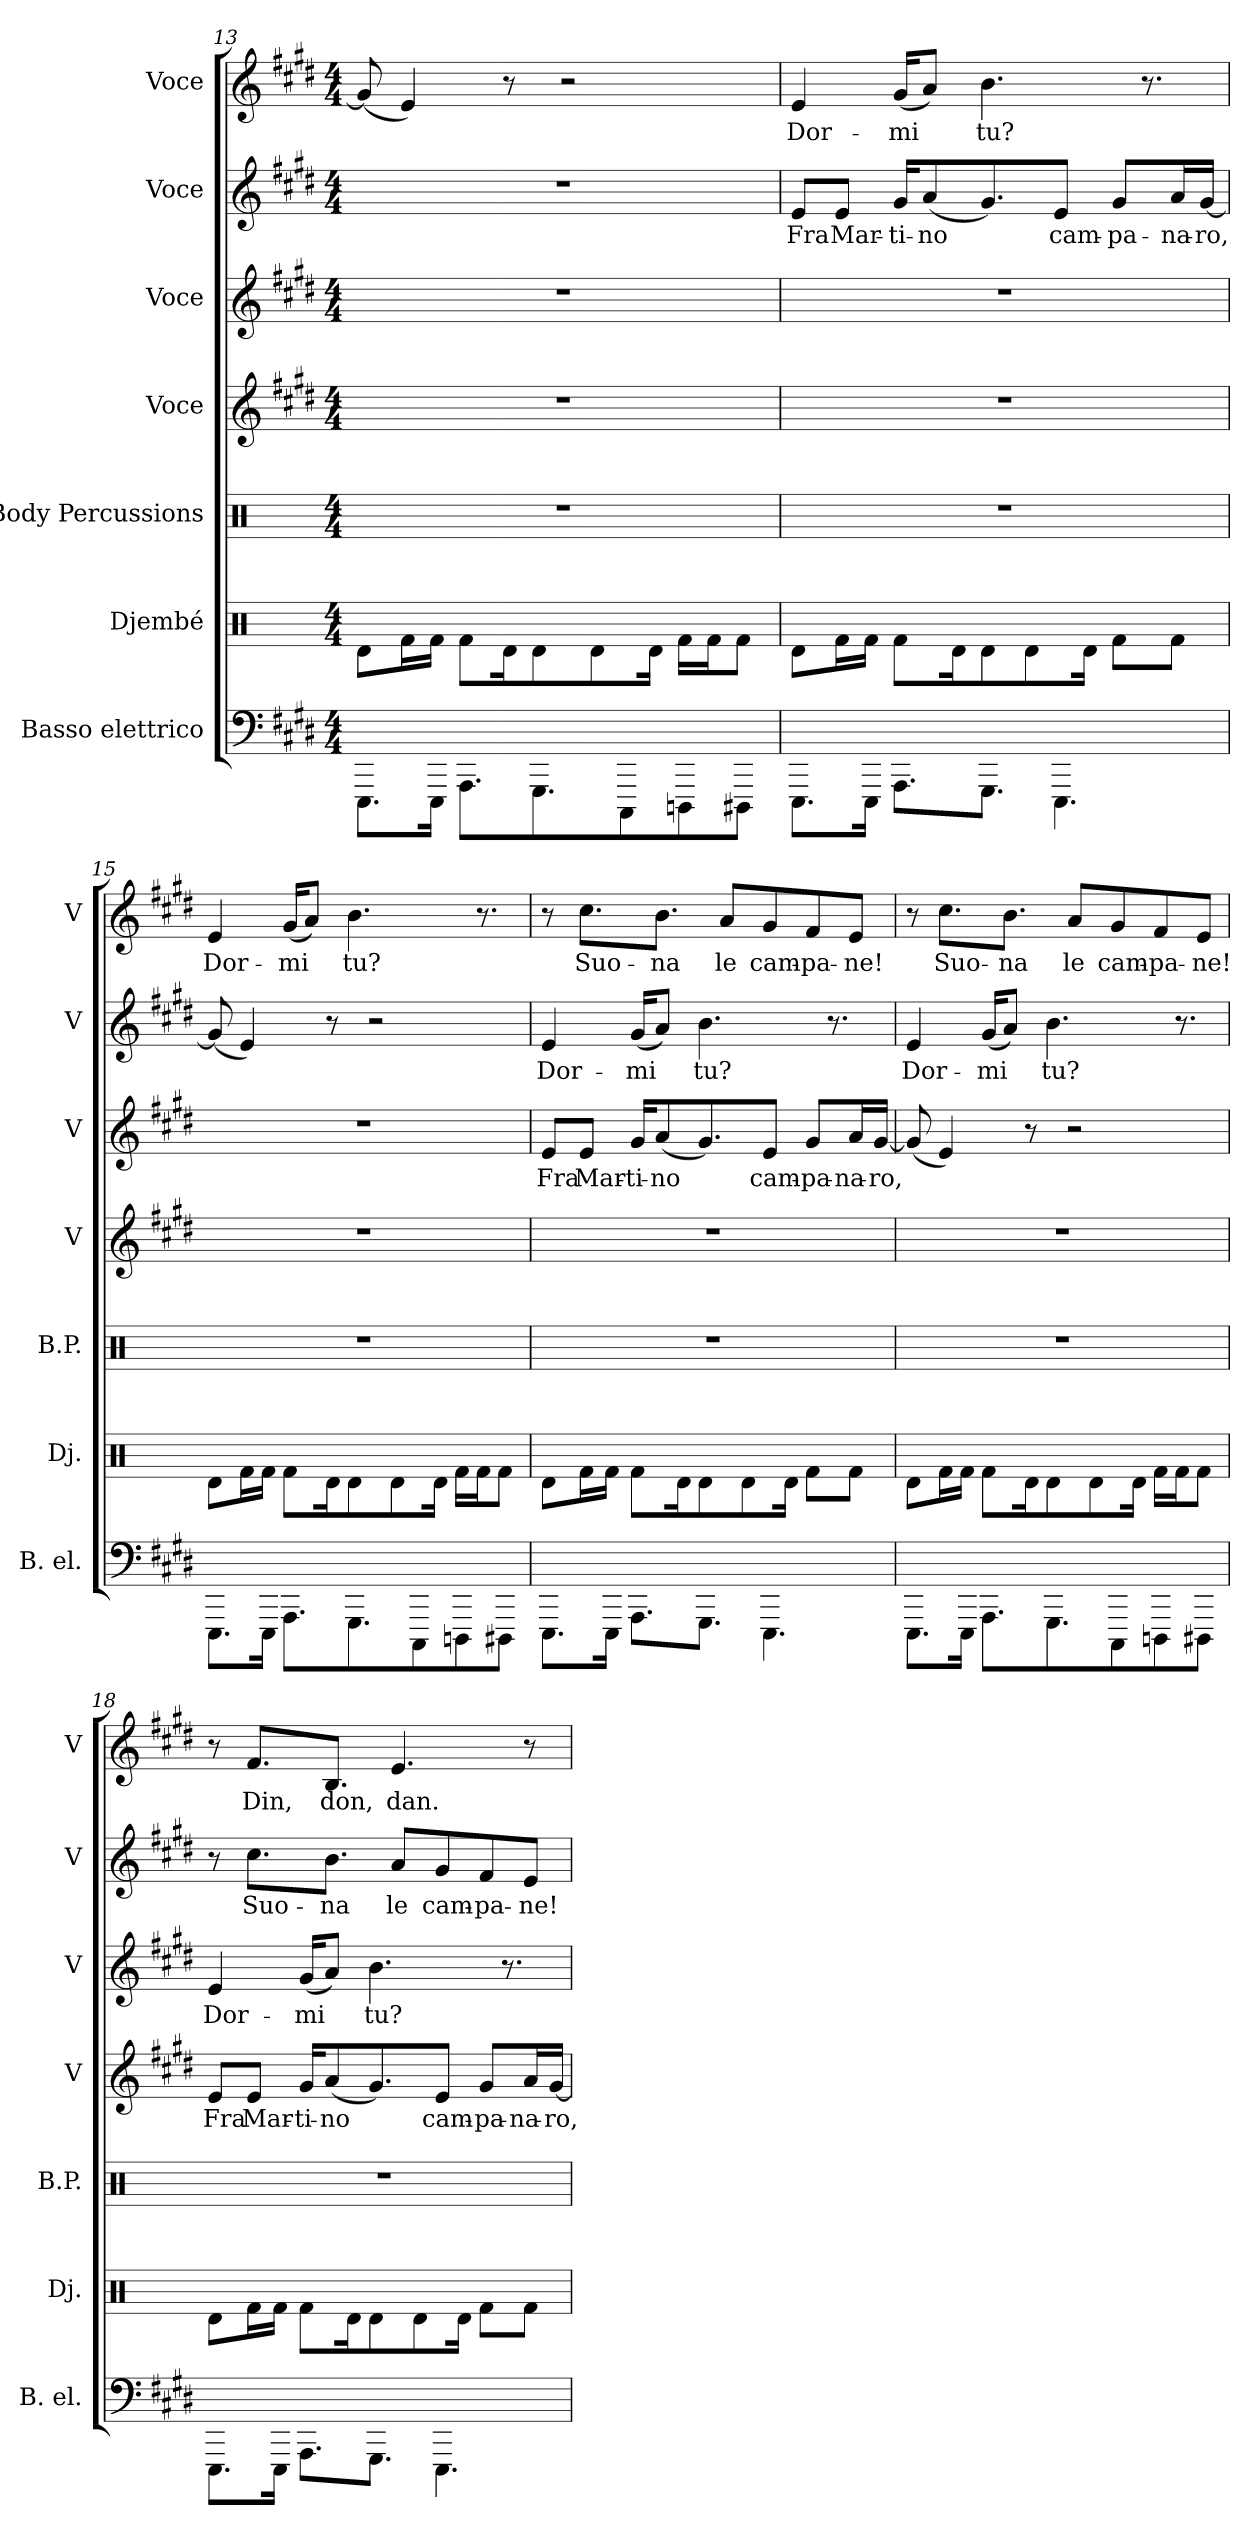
**kern	**kern	**kern	**kern	**text	**kern	**text	**kern	**text	**kern	**text
*part7	*part6	*part5	*part4	*part4	*part3	*part3	*part2	*part2	*part1	*part1
*staff7	*staff6	*staff5	*staff4	*staff4	*staff3	*staff3	*staff2	*staff2	*staff1	*staff1
*I"Basso elettrico	*I"Djembé	*I"Body Percussions	*I"Voce	*	*I"Voce	*	*I"Voce	*	*I"Voce	*
*I'B. el.	*I'Dj.	*I'B.P.	*I'V	*	*I'V	*	*I'V	*	*I'V	*
!!LO:PB:g=z
*	*clefX	*clefX	*clefG2	*	*clefG2	*	*clefG2	*	*clefG2	*
*ITrd7c12	*	*	*	*	*	*	*	*	*	*
*k[f#c#g#d#]	*k[]	*k[]	*k[f#c#g#d#]	*	*k[f#c#g#d#]	*	*k[f#c#g#d#]	*	*k[f#c#g#d#]	*
*M4/4	*M4/4	*M4/4	*M4/4	*	*M4/4	*	*M4/4	*	*M4/4	*
=13	=13	=13	=13	=13	=13	=13	=13	=13	=13	=13
8.EEEE\L	8Rd\L	1r	1r	.	1r	.	1r	.	(>8g#/]	.
.	16Rf\L	.	.	.	.	.	.	.	4e/)	.
16EEEE\Jk	16Rf\JJ	.	.	.	.	.	.	.	.	.
8.AAAA\L	8Rf\L	.	.	.	.	.	.	.	.	.
.	16Rd\K	.	.	.	.	.	.	.	8r	.
8.GGGG#\	8Rd\	.	.	.	.	.	.	.	.	.
.	.	.	.	.	.	.	.	.	2r	.
.	8Rd\	.	.	.	.	.	.	.	.	.
8CCCC#\	.	.	.	.	.	.	.	.	.	.
.	16Rd\Jk	.	.	.	.	.	.	.	.	.
8DDDD\	16Rf\LL	.	.	.	.	.	.	.	.	.
.	16Rf\J	.	.	.	.	.	.	.	.	.
8DDDD#\J	8Rf\J	.	.	.	.	.	.	.	.	.
=14	=14	=14	=14	=14	=14	=14	=14	=14	=14	=14
!	!	!	!	!	!	!	!	!LO:LY:b	!	!LO:LY:b
8.EEEE\L	8Rd\L	1r	1r	.	1r	.	8e/L	Fra	4e/	Dor-
!	!	!	!	!	!	!	!	!LO:LY:b	!	!
.	16Rf\L	.	.	.	.	.	8e/J	Mar-	.	.
16EEEE\Jk	16Rf\JJ	.	.	.	.	.	.	.	.	.
!	!	!	!	!	!	!	!	!LO:LY:b	!	!LO:LY:b
8.AAAA\L	8Rf\L	.	.	.	.	.	16g#/KL	-ti-	(<16g#/KL	-mi
!	!	!	!	!	!	!	!	!LO:LY:b	!	!
.	.	.	.	.	.	.	(<8a/	-no	8a/J)	.
.	16Rd\K	.	.	.	.	.	.	.	.	.
!	!	!	!	!	!	!	!	!	!	!LO:LY:b
8.GGGG#\J	8Rd\	.	.	.	.	.	8.g#/)	.	4.b\	tu?
.	8Rd\	.	.	.	.	.	.	.	.	.
!	!	!	!	!	!	!	!	!LO:LY:b	!	!
4.EEEE\	.	.	.	.	.	.	8e/J	cam-	.	.
.	16Rd\Jk	.	.	.	.	.	.	.	.	.
!	!	!	!	!	!	!	!	!LO:LY:b	!	!
.	8Rf\L	.	.	.	.	.	8g#/L	-pa-	.	.
.	.	.	.	.	.	.	.	.	8.r	.
!	!	!	!	!	!	!	!	!LO:LY:b	!	!
.	8Rf\J	.	.	.	.	.	16a/L	-na-	.	.
!	!	!	!	!	!	!	!	!LO:LY:b	!	!
.	.	.	.	.	.	.	[16g#/JJ	-ro,	.	.
!!LO:LB:g=z
=15	=15	=15	=15	=15	=15	=15	=15	=15	=15	=15
!	!	!	!	!	!	!	!	!	!	!LO:LY:b
8.EEEE\L	8Rd\L	1r	1r	.	1r	.	(>8g#/]	.	4e/	Dor-
.	16Rf\L	.	.	.	.	.	4e/)	.	.	.
16EEEE\Jk	16Rf\JJ	.	.	.	.	.	.	.	.	.
!	!	!	!	!	!	!	!	!	!	!LO:LY:b
8.AAAA\L	8Rf\L	.	.	.	.	.	.	.	(<16g#/KL	-mi
.	.	.	.	.	.	.	.	.	8a/J)	.
.	16Rd\K	.	.	.	.	.	8r	.	.	.
!	!	!	!	!	!	!	!	!	!	!LO:LY:b
8.GGGG#\	8Rd\	.	.	.	.	.	.	.	4.b\	tu?
.	.	.	.	.	.	.	2r	.	.	.
.	8Rd\	.	.	.	.	.	.	.	.	.
8CCCC#\	.	.	.	.	.	.	.	.	.	.
.	16Rd\Jk	.	.	.	.	.	.	.	.	.
8DDDD\	16Rf\LL	.	.	.	.	.	.	.	.	.
.	16Rf\J	.	.	.	.	.	.	.	8.r	.
8DDDD#\J	8Rf\J	.	.	.	.	.	.	.	.	.
=16	=16	=16	=16	=16	=16	=16	=16	=16	=16	=16
!	!	!	!	!	!	!LO:LY:b	!	!LO:LY:b	!	!
8.EEEE\L	8Rd\L	1r	1r	.	8e/L	Fra	4e/	Dor-	8r	.
!	!	!	!	!	!	!LO:LY:b	!	!	!	!LO:LY:b
.	16Rf\L	.	.	.	8e/J	Mar-	.	.	8.cc#\L	Suo-
16EEEE\Jk	16Rf\JJ	.	.	.	.	.	.	.	.	.
!	!	!	!	!	!	!LO:LY:b	!	!LO:LY:b	!	!
8.AAAA\L	8Rf\L	.	.	.	16g#/KL	-ti-	(<16g#/KL	-mi	.	.
!	!	!	!	!	!	!LO:LY:b	!	!	!	!LO:LY:b
.	.	.	.	.	(<8a/	-no	8a/J)	.	8.b\J	-na
.	16Rd\K	.	.	.	.	.	.	.	.	.
!	!	!	!	!	!	!	!	!LO:LY:b	!	!
8.GGGG#\J	8Rd\	.	.	.	8.g#/)	.	4.b\	tu?	.	.
!	!	!	!	!	!	!	!	!	!	!LO:LY:b
.	.	.	.	.	.	.	.	.	8a/L	le
.	8Rd\	.	.	.	.	.	.	.	.	.
!	!	!	!	!	!	!LO:LY:b	!	!	!	!LO:LY:b
4.EEEE\	.	.	.	.	8e/J	cam-	.	.	8g#/	cam-
.	16Rd\Jk	.	.	.	.	.	.	.	.	.
!	!	!	!	!	!	!LO:LY:b	!	!	!	!LO:LY:b
.	8Rf\L	.	.	.	8g#/L	-pa-	.	.	8f#/	-pa-
.	.	.	.	.	.	.	8.r	.	.	.
!	!	!	!	!	!	!LO:LY:b	!	!	!	!LO:LY:b
.	8Rf\J	.	.	.	16a/L	-na-	.	.	8e/J	-ne!
!	!	!	!	!	!	!LO:LY:b	!	!	!	!
.	.	.	.	.	[16g#/JJ	-ro,	.	.	.	.
!!LO:PB:g=z
=17	=17	=17	=17	=17	=17	=17	=17	=17	=17	=17
!	!	!	!	!	!	!	!	!LO:LY:b	!	!
8.EEEE\L	8Rd\L	1r	1r	.	(>8g#/]	.	4e/	Dor-	8r	.
!	!	!	!	!	!	!	!	!	!	!LO:LY:b
.	16Rf\L	.	.	.	4e/)	.	.	.	8.cc#\L	Suo-
16EEEE\Jk	16Rf\JJ	.	.	.	.	.	.	.	.	.
!	!	!	!	!	!	!	!	!LO:LY:b	!	!
8.AAAA\L	8Rf\L	.	.	.	.	.	(<16g#/KL	-mi	.	.
!	!	!	!	!	!	!	!	!	!	!LO:LY:b
.	.	.	.	.	.	.	8a/J)	.	8.b\J	-na
.	16Rd\K	.	.	.	8r	.	.	.	.	.
!	!	!	!	!	!	!	!	!LO:LY:b	!	!
8.GGGG#\	8Rd\	.	.	.	.	.	4.b\	tu?	.	.
!	!	!	!	!	!	!	!	!	!	!LO:LY:b
.	.	.	.	.	2r	.	.	.	8a/L	le
.	8Rd\	.	.	.	.	.	.	.	.	.
!	!	!	!	!	!	!	!	!	!	!LO:LY:b
8CCCC#\	.	.	.	.	.	.	.	.	8g#/	cam-
.	16Rd\Jk	.	.	.	.	.	.	.	.	.
!	!	!	!	!	!	!	!	!	!	!LO:LY:b
8DDDD\	16Rf\LL	.	.	.	.	.	.	.	8f#/	-pa-
.	16Rf\J	.	.	.	.	.	8.r	.	.	.
!	!	!	!	!	!	!	!	!	!	!LO:LY:b
8DDDD#\J	8Rf\J	.	.	.	.	.	.	.	8e/J	-ne!
=18	=18	=18	=18	=18	=18	=18	=18	=18	=18	=18
!	!	!	!	!LO:LY:b	!	!LO:LY:b	!	!	!	!
8.EEEE\L	8Rd\L	1r	8e/L	Fra	4e/	Dor-	8r	.	8r	.
!	!	!	!	!LO:LY:b	!	!	!	!LO:LY:b	!	!LO:LY:b
.	16Rf\L	.	8e/J	Mar-	.	.	8.cc#\L	Suo-	8.f#/L	Din,
16EEEE\Jk	16Rf\JJ	.	.	.	.	.	.	.	.	.
!	!	!	!	!LO:LY:b	!	!LO:LY:b	!	!	!	!
8.AAAA\L	8Rf\L	.	16g#/KL	-ti-	(<16g#/KL	-mi	.	.	.	.
!	!	!	!	!LO:LY:b	!	!	!	!LO:LY:b	!	!LO:LY:b
.	.	.	(<8a/	-no	8a/J)	.	8.b\J	-na	8.B/J	don,
.	16Rd\K	.	.	.	.	.	.	.	.	.
!	!	!	!	!	!	!LO:LY:b	!	!	!	!
8.GGGG#\J	8Rd\	.	8.g#/)	.	4.b\	tu?	.	.	.	.
!	!	!	!	!	!	!	!	!LO:LY:b	!	!LO:LY:b
.	.	.	.	.	.	.	8a/L	le	4.e/	dan.
.	8Rd\	.	.	.	.	.	.	.	.	.
!	!	!	!	!LO:LY:b	!	!	!	!LO:LY:b	!	!
4.EEEE\	.	.	8e/J	cam-	.	.	8g#/	cam-	.	.
.	16Rd\Jk	.	.	.	.	.	.	.	.	.
!	!	!	!	!LO:LY:b	!	!	!	!LO:LY:b	!	!
.	8Rf\L	.	8g#/L	-pa-	.	.	8f#/	-pa-	.	.
.	.	.	.	.	8.r	.	.	.	.	.
!	!	!	!	!LO:LY:b	!	!	!	!LO:LY:b	!	!
.	8Rf\J	.	16a/L	-na-	.	.	8e/J	-ne!	8r	.
!	!	!	!	!LO:LY:b	!	!	!	!	!	!
.	.	.	[16g#/JJ	-ro,	.	.	.	.	.	.
=	=	=	=	=	=	=	=	=	=	=
*-	*-	*-	*-	*-	*-	*-	*-	*-	*-	*-
